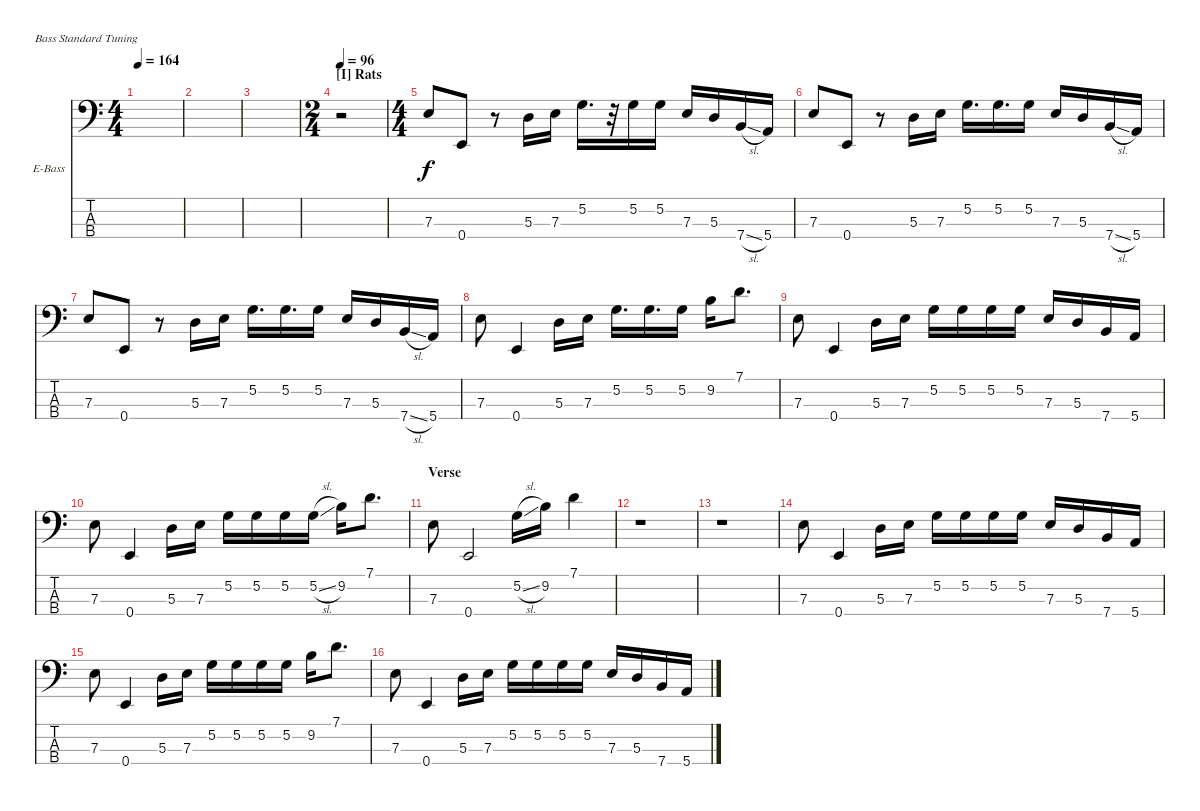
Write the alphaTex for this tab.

\defaultSystemsLayout 4
\bracketExtendMode nobrackets
\firstSystemTrackNameOrientation horizontal
\otherSystemsTrackNameOrientation horizontal
\track ("Jeff Ament" "E-Bass") {instrument electricbassfinger}
\staff {score tabs}
\tuning (G2 D2 A1 E1)
\ts (4 4)
\tempo 164
\clef f4
\ks c
|
|
|
\ts (2 4)
\section ("I" "Rats")
\tempo 96
r.2 |
\ts (4 4)
7.3.8 0.4.8 r.8 5.3.16 7.3.16 5.2.16{d} r.32 5.2.16 5.2.16 7.3.16 5.3.16 7.4{sl}.16 5.4.16 |
7.3.8 0.4.8 r.8 5.3.16 7.3.16 5.2.16{d} 5.2.16{d} 5.2.16 7.3.16 5.3.16 7.4{sl}.16 5.4.16 |
7.3.8 0.4.8 r.8 5.3.16 7.3.16 5.2.16{d} 5.2.16{d} 5.2.16 7.3.16 5.3.16 7.4{sl}.16 5.4.16 |
7.3.8 0.4.4 5.3.16 7.3.16 5.2.16{d} 5.2.16{d} 5.2.16 9.2.16 7.1.8{d} |
7.3.8 0.4.4 5.3.16 7.3.16 5.2.16 5.2.16 5.2.16 5.2.16 7.3.16 5.3.16 7.4.16 5.4.16 |
7.3.8 0.4.4 5.3.16 7.3.16 5.2.16 5.2.16 5.2.16 5.2{sl}.16 9.2.16 7.1.8{d} |
\section ("" "Verse")
7.3.8 0.4.2 5.2{sl}.16 9.2.16 7.1.4 |
r.1 |
r.1 |
7.3.8 0.4.4 5.3.16 7.3.16 5.2.16 5.2.16 5.2.16 5.2.16 7.3.16 5.3.16 7.4.16 5.4.16 |
7.3.8 0.4.4 5.3.16 7.3.16 5.2.16 5.2.16 5.2.16 5.2.16 9.2.16 7.1.8{d} |
7.3.8 0.4.4 5.3.16 7.3.16 5.2.16 5.2.16 5.2.16 5.2.16 7.3.16 5.3.16 7.4.16 5.4.16
